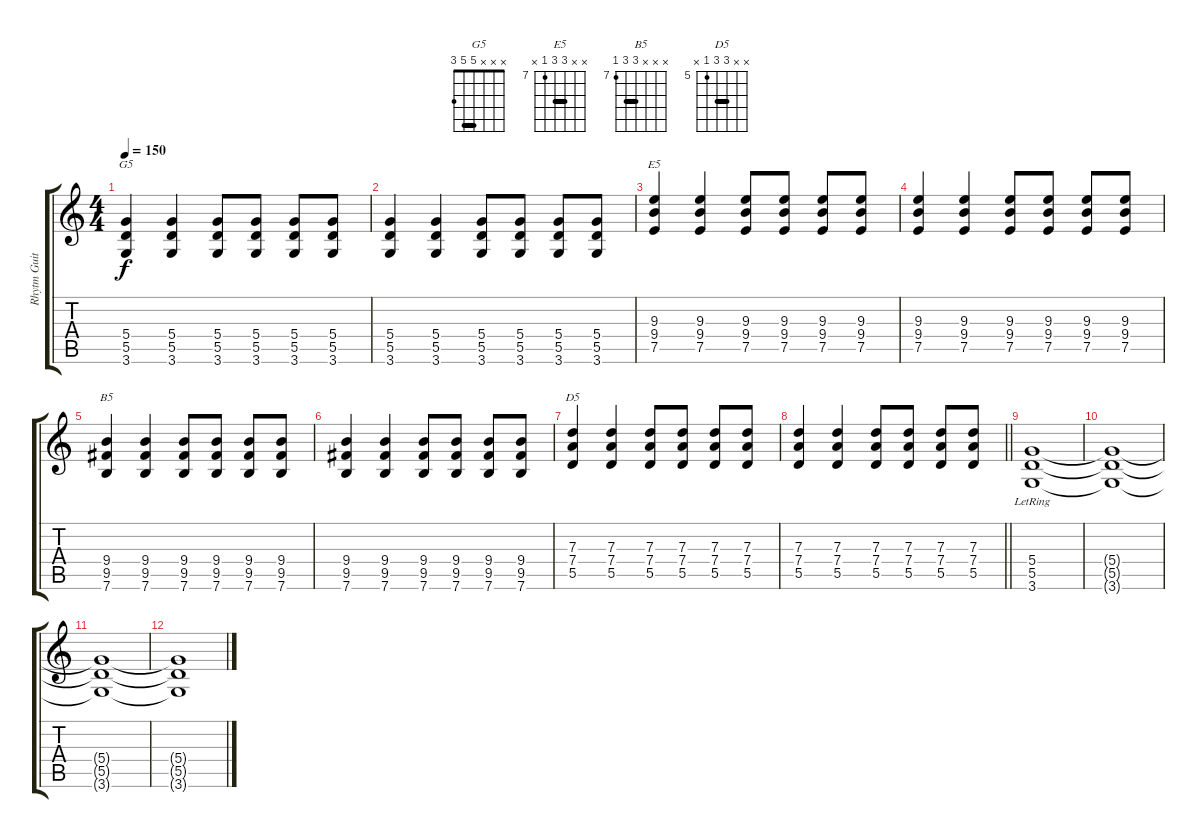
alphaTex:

\track ("Rhytm Guitar" "Rhytm Guit") {instrument distortionguitar}
\staff {score tabs}
\tuning (E4 B3 G3 D3 A2 E2) {hide}
\chord ("G5" x x x 5 5 3) {barre 5}
\chord ("E5" x x 9 9 7 x) {firstfret 7 barre 9}
\chord ("B5" x x x 9 9 7) {firstfret 7 barre 9}
\chord ("D5" x x 7 7 5 x) {firstfret 5 barre 7}
\ts (4 4)
\tempo 150
\clef g2
\ks c
(5.4 5.5 3.6).4{ch "G5" dy f} (5.4 5.5 3.6).4 (5.4 5.5 3.6).8 (5.4 5.5 3.6).8 (5.4 5.5 3.6).8 (5.4 5.5 3.6).8 |
(5.4 5.5 3.6).4 (5.4 5.5 3.6).4 (5.4 5.5 3.6).8 (5.4 5.5 3.6).8 (5.4 5.5 3.6).8 (5.4 5.5 3.6).8 |
(9.3 9.4 7.5).4{ch "E5"} (9.3 9.4 7.5).4 (9.3 9.4 7.5).8 (9.3 9.4 7.5).8 (9.3 9.4 7.5).8 (9.3 9.4 7.5).8 |
(9.3 9.4 7.5).4 (9.3 9.4 7.5).4 (9.3 9.4 7.5).8 (9.3 9.4 7.5).8 (9.3 9.4 7.5).8 (9.3 9.4 7.5).8 |
(9.4 9.5 7.6).4{ch "B5"} (9.4 9.5 7.6).4 (9.4 9.5 7.6).8 (9.4 9.5 7.6).8 (9.4 9.5 7.6).8 (9.4 9.5 7.6).8 |
(9.4 9.5 7.6).4 (9.4 9.5 7.6).4 (9.4 9.5 7.6).8 (9.4 9.5 7.6).8 (9.4 9.5 7.6).8 (9.4 9.5 7.6).8 |
(7.3 7.4 5.5).4{ch "D5"} (7.3 7.4 5.5).4 (7.3 7.4 5.5).8 (7.3 7.4 5.5).8 (7.3 7.4 5.5).8 (7.3 7.4 5.5).8 |
\barLineRight lightlight
(7.3 7.4 5.5).4 (7.3 7.4 5.5).4 (7.3 7.4 5.5).8 (7.3 7.4 5.5).8 (7.3 7.4 5.5).8 (7.3 7.4 5.5).8 |
(5.4{lr} 5.5{lr} 3.6{lr}).1 |
(5.4{t} 5.5{t} 3.6{t}).1 |
(5.4{t} 5.5{t} 3.6{t}).1 |
(5.4{t} 5.5{t} 3.6{t}).1
